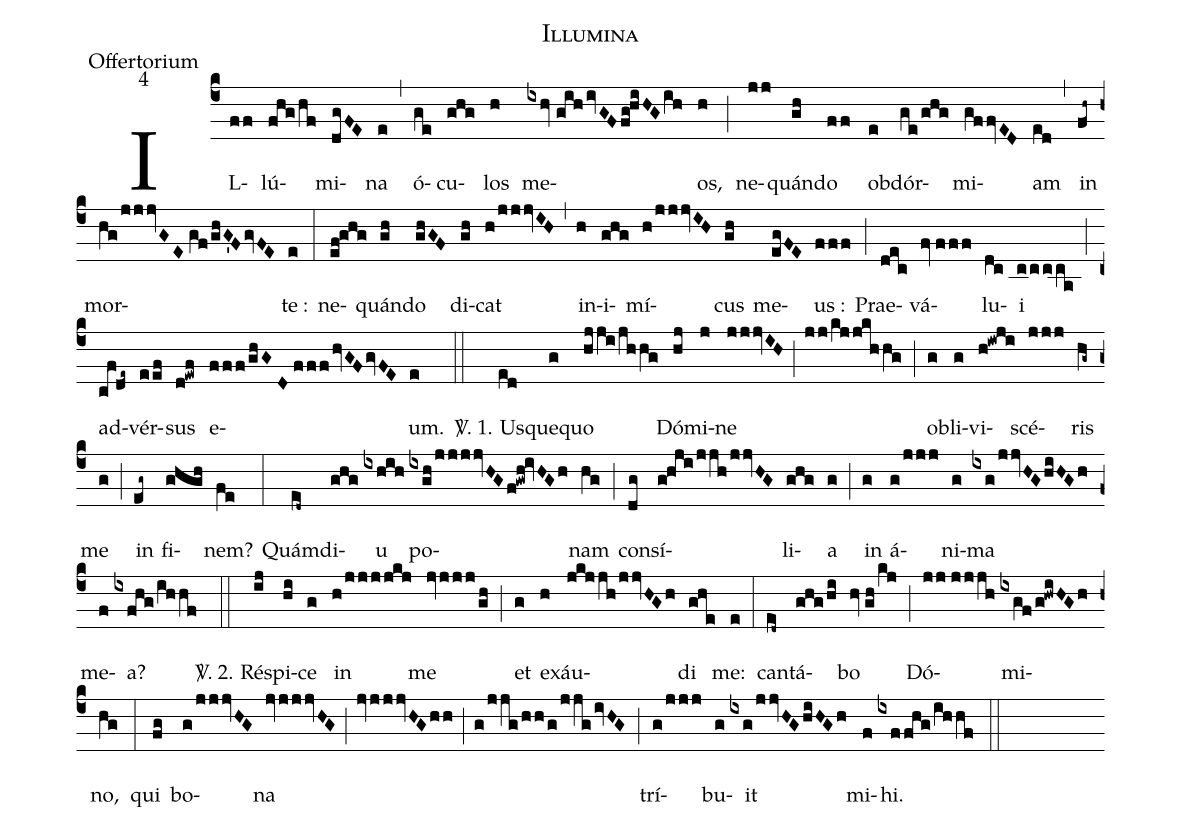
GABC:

name:Illumina;
office-part:Offertorium;
mode:4;
%%
(c4) IL(ff)lú(fhg/hf)mi(dgFE)na(e) (,) ó(ge)cu(ghg)los(h) me(ixhv//gihivGFfg!hiHGih)os,(h) (;) ne(jj)quán(gh)do(ff) ob(e)dór(ge/ghg)mi(gffvED)am(ed) (,) in(fh~) mor(hg/jjjvGE//gf/ghG'FgvFE)te :(e) (:) ne(ef!ghg)quán(gh)do(ghGF) di(gh)cat(h/jjjvIH) (,) in(h)i(ghg)mí(h/jjjvIH)cus(gh) me(egFE)us :(fff) (;) Prae(dec)vá(fv///fff)lu(dc)i([ull:1{0]cccca[ull:}]) (;) ad(c@f!de~)vér(eef)sus(d!ewf) e(fff/ghG//D//fffhvGFgvFE)um.(e) (::)
<sp>V/</sp>. 1. Us(ed)que(g)quo(hjji/jhhg) Dó(hj)mi(j)ne(jjjvIH;jj/kjjkhhg) (;) o(g)bli(g)vi(h!iwji)scé(jjj)ris(hg~) me(g) (;) in(eg~) fi(ghgh)nem?(fe) (:) Quám(ed~)di(ghg)u(ixhih) po(ixgh/jjjjvHGf!gwh!ivHGh)nam(hg) (;) con(dg)sí(g!hji/jjh/jjvHG)li(ghg)a(g) (;) in(g) á(g/jjj)ni(g)ma(ixg/jjvHGhiHGh) me(f)a?(ixfhg/ihhf) (::)
<sp>V/</sp>. 2. Ré(ij)spi(hi)ce(g) in(h/jjj/jkj) me(jvjjj/gh) (;) et(g) e(h)xáu(jkjjh/jjvHGh)di(ghe) me:(e) (:) can(ed~)tá(ghg/hi)bo(hv//gh/kj) (;) Dó(jj//jjjh)mi(ixgf/g!hwiHGh)no,(hg) (:) qui(fg) bo(g/jjjvHG)na(jvjjjvHG;jvjjjvHGhh;g/jjg/hh/g/jjg/ivHG) (;) trí(g/jjj)bu(g)it(ixg/jjvHGhiHGh) mi(f)hi.(ixffhg/ihhf) (::)
